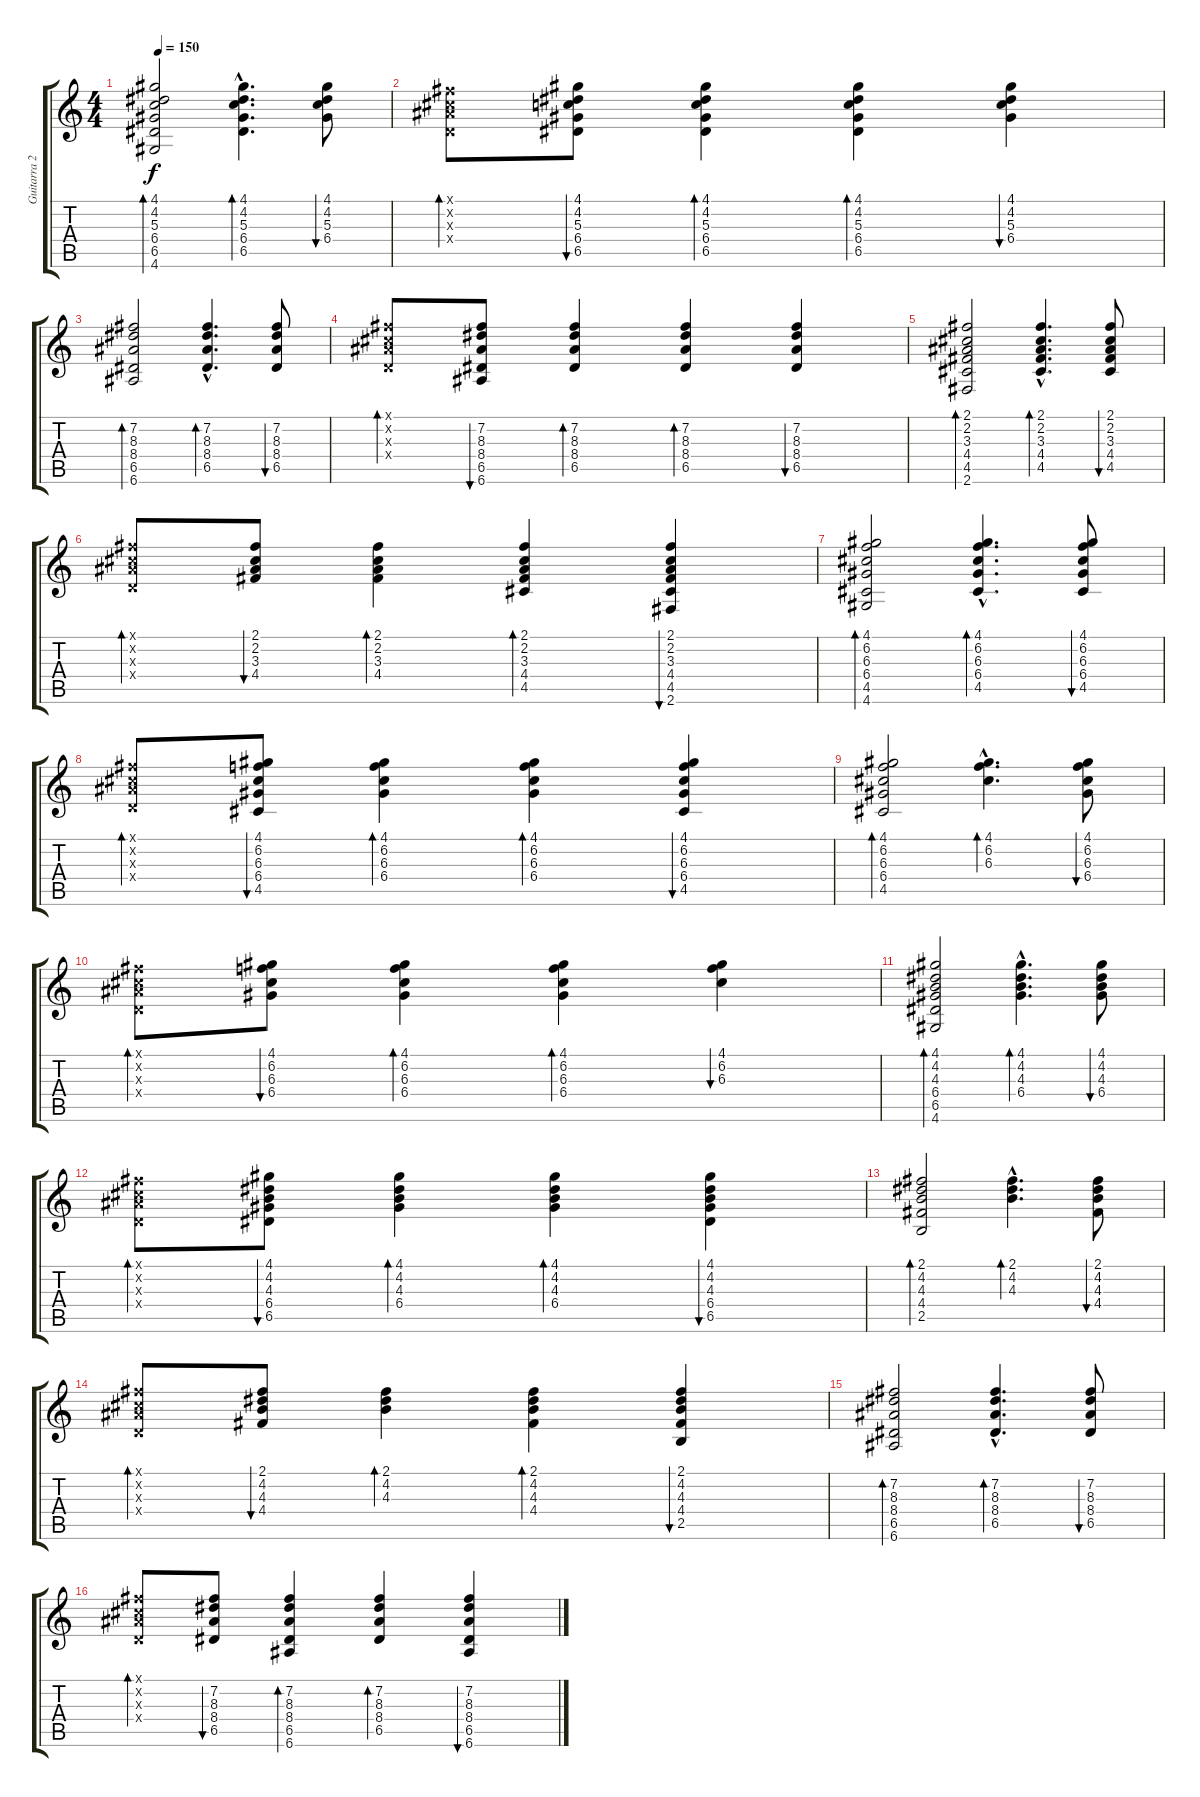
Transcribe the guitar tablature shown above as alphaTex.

\track ("Guitarra 2" "Guitarra 2") {instrument acousticguitarsteel}
\staff {score tabs}
\tuning (E4 B3 G3 D3 A2 E2) {hide}
\ts (4 4)
\tempo 150
\clef g2
\ks c
(4.1 4.2 5.3 6.4 6.5 4.6).2{bd 30 dy f} (4.1{hac} 4.2{hac} 5.3{hac} 6.4{hac} 6.5{hac}).4{d bd 30} (4.1 4.2 5.3 6.4).8{bu 30} |
(2.1{x} 2.2{x} 3.3{x} 0.4{x}).8{bd 30} (4.1 4.2 5.3 6.4 6.5).8{bu 30} (4.1 4.2 5.3 6.4 6.5).4{bd 30} (4.1 4.2 5.3 6.4 6.5).4{bd 30} (4.1 4.2 5.3 6.4).4{bu 30} |
(7.2 8.3 8.4 6.5 6.6).2{bd 30} (7.2{hac} 8.3{hac} 8.4{hac} 6.5{hac}).4{d bd 30} (7.2 8.3 8.4 6.5).8{bu 30} |
(2.1{x} 2.2{x} 3.3{x} 0.4{x}).8{bd 30} (7.2 8.3 8.4 6.5 6.6).8{bu 30} (7.2 8.3 8.4 6.5).4{bd 30} (7.2 8.3 8.4 6.5).4{bd 30} (7.2 8.3 8.4 6.5).4{bu 30} |
(2.1 2.2 3.3 4.4 4.5 2.6).2{bd 30} (2.1{hac} 2.2{hac} 3.3{hac} 4.4{hac} 4.5{hac}).4{d bd 30} (2.1 2.2 3.3 4.4 4.5).8{bu 30} |
(2.1{x} 2.2{x} 3.3{x} 0.4{x}).8{bd 30} (2.1 2.2 3.3 4.4).8{bu 30} (2.1 2.2 3.3 4.4).4{bd 30} (2.1 2.2 3.3 4.4 4.5).4{bd 30} (2.1 2.2 3.3 4.4 4.5 2.6).4{bu 30} |
(4.1 6.2 6.3 6.4 4.5 4.6).2{bd 30} (4.1{hac} 6.2{hac} 6.3{hac} 6.4{hac} 4.5{hac}).4{d bd 30} (4.1 6.2 6.3 6.4 4.5).8{bu 30} |
(2.1{x} 2.2{x} 3.3{x} 0.4{x}).8{bd 30} (4.1 6.2 6.3 6.4 4.5).8{bu 30} (4.1 6.2 6.3 6.4).4{bd 30} (4.1 6.2 6.3 6.4).4{bd 30} (4.1 6.2 6.3 6.4 4.5).4{bu 30} |
(4.1 6.2 6.3 6.4 4.5).2{bd 30} (4.1{hac} 6.2{hac} 6.3{hac}).4{d bd 30} (4.1 6.2 6.3 6.4).8{bu 30} |
(2.1{x} 2.2{x} 3.3{x} 0.4{x}).8{bd 30} (4.1 6.2 6.3 6.4).8{bu 30} (4.1 6.2 6.3 6.4).4{bd 30} (4.1 6.2 6.3 6.4).4{bd 30} (4.1 6.2 6.3).4{bu 30} |
(4.1 4.2 4.3 6.4 6.5 4.6).2{bd 30} (4.1{hac} 4.2{hac} 4.3{hac} 6.4{hac}).4{d bd 30} (4.1 4.2 4.3 6.4).8{bu 30} |
(2.1{x} 2.2{x} 3.3{x} 0.4{x}).8{bd 30} (4.1 4.2 4.3 6.4 6.5).8{bu 30} (4.1 4.2 4.3 6.4).4{bd 30} (4.1 4.2 4.3 6.4).4{bd 30} (4.1 4.2 4.3 6.4 6.5).4{bu 30} |
(2.1 4.2 4.3 4.4 2.5).2{bd 30} (2.1{hac} 4.2{hac} 4.3{hac}).4{d bd 30} (2.1 4.2 4.3 4.4).8{bu 30} |
(2.1{x} 2.2{x} 3.3{x} 0.4{x}).8{bd 30} (2.1 4.2 4.3 4.4).8{bu 30} (2.1 4.2 4.3).4{bd 30} (2.1 4.2 4.3 4.4).4{bd 30} (2.1 4.2 4.3 4.4 2.5).4{bu 30} |
(7.2 8.3 8.4 6.5 6.6).2{bd 30} (7.2{hac} 8.3{hac} 8.4{hac} 6.5{hac}).4{d bd 30} (7.2 8.3 8.4 6.5).8{bu 30} |
(2.1{x} 2.2{x} 3.3{x} 0.4{x}).8{bd 30} (7.2 8.3 8.4 6.5).8{bu 30} (7.2 8.3 8.4 6.5 6.6).4{bd 30} (7.2 8.3 8.4 6.5).4{bd 30} (7.2 8.3 8.4 6.5 6.6).4{bu 30}
